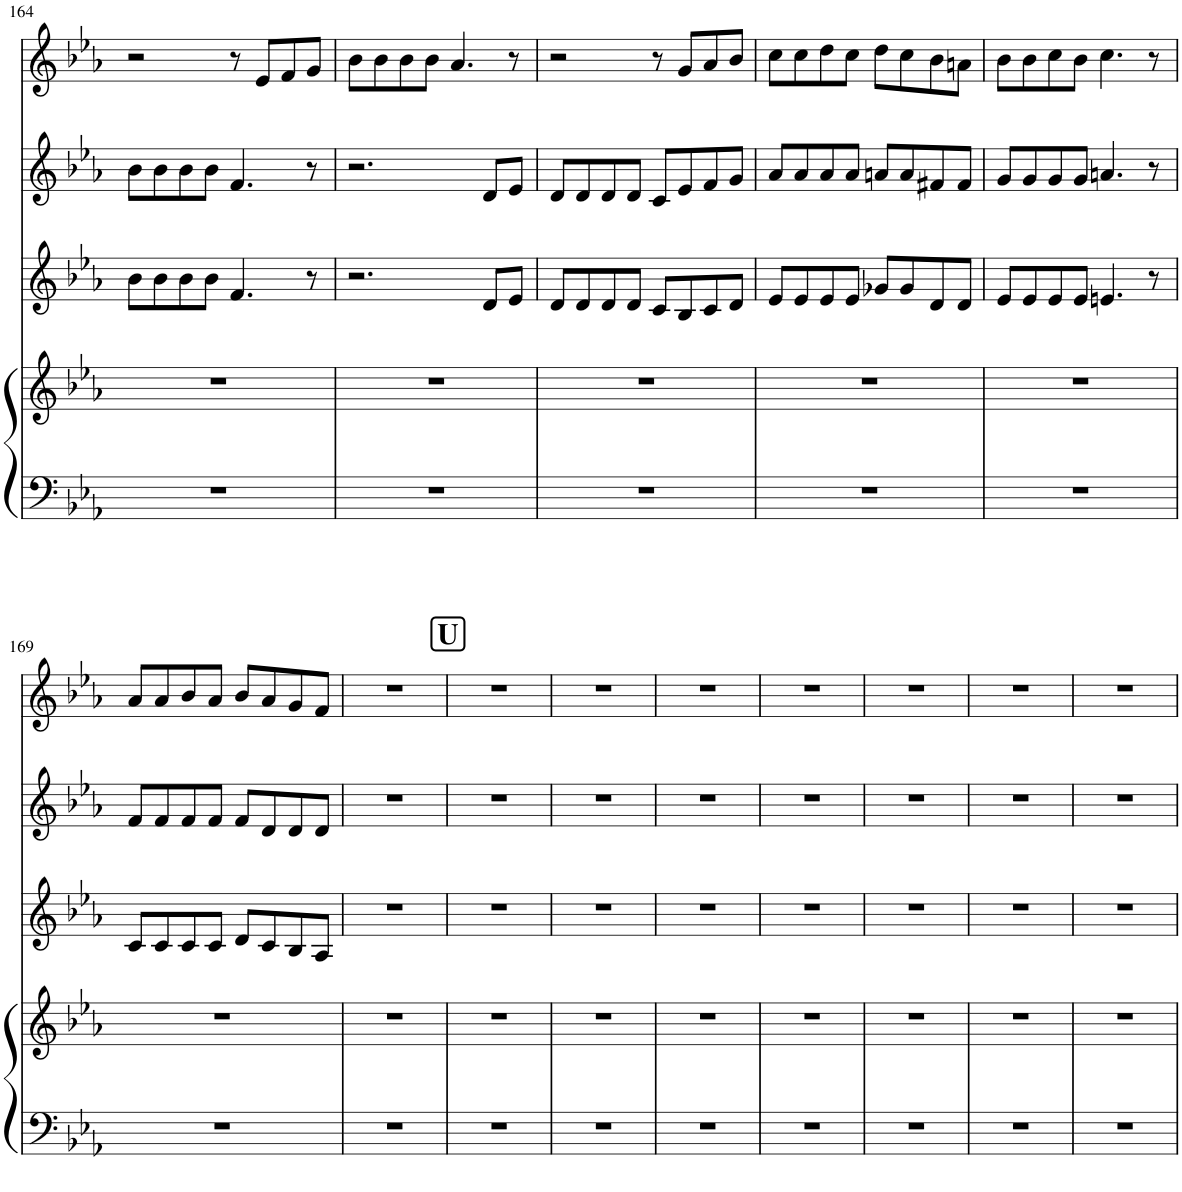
**kern	**kern	**kern	**kern	**kern
*part4	*part4	*part3	*part2	*part1
*staff5	*staff4	*staff3	*staff2	*staff1
*I"Piano	*	*I"Piano	*I"Piano	*I"Piano
*I'Pno	*	*I'Pno	*I'Pno	*I'Pno
!!LO:PB:g=z
*clefF4	*clefG2	*clefG2	*clefG2	*clefG2
*k[b-e-a-]	*k[b-e-a-]	*k[b-e-a-]	*k[b-e-a-]	*k[b-e-a-]
*M4/4	*M4/4	*M4/4	*M4/4	*M4/4
*met(c)	*met(c)	*met(c)	*met(c)	*met(c)
=164	=164	=164	=164	=164
1r	1r	8b-\L	8b-\L	2r
.	.	8b-\	8b-\	.
.	.	8b-\	8b-\	.
.	.	8b-\J	8b-\J	.
.	.	4.f/	4.f/	8r
.	.	.	.	8e-/L
.	.	.	.	8f/
.	.	8r	8r	8g/J
=165	=165	=165	=165	=165
1r	1r	2.r	2.r	8b-\L
.	.	.	.	8b-\
.	.	.	.	8b-\
.	.	.	.	8b-\J
.	.	.	.	4.a-/
.	.	8d/L	8d/L	.
.	.	8e-/J	8e-/J	8r
=166	=166	=166	=166	=166
1r	1r	8d/L	8d/L	2r
.	.	8d/	8d/	.
.	.	8d/	8d/	.
.	.	8d/J	8d/J	.
.	.	8c/L	8c/L	8r
.	.	8B-/	8e-/	8g/L
.	.	8c/	8f/	8a-/
.	.	8d/J	8g/J	8b-/J
=167	=167	=167	=167	=167
1r	1r	8e-/L	8a-/L	8cc\L
.	.	8e-/	8a-/	8cc\
.	.	8e-/	8a-/	8dd\
.	.	8e-/J	8a-/J	8cc\J
.	.	8g-X/L	8an/L	8dd\L
.	.	8g-/	8a/	8cc\
.	.	8d/	8f#X/	8b-\
.	.	8d/J	8f#/J	8an\J
=168	=168	=168	=168	=168
1r	1r	8e-/L	8g/L	8b-\L
.	.	8e-/	8g/	8b-\
.	.	8e-/	8g/	8cc\
.	.	8e-/J	8g/J	8b-\J
.	.	4.en/	4.an/	4.cc\
.	.	8r	8r	8r
!!LO:LB:g=z
=169	=169	=169	=169	=169
1r	1r	8c/L	8f/L	8a-/L
.	.	8c/	8f/	8a-/
.	.	8c/	8f/	8b-/
.	.	8c/J	8f/J	8a-/J
.	.	8d/L	8f/L	8b-/L
.	.	8c/	8d/	8a-/
.	.	8B-/	8d/	8g/
.	.	8A-/J	8d/J	8f/J
=170	=170	=170	=170	=170
1r	1r	1r	1r	1r
!!LO:REH:place=s1:a:B:cj:fs=14:t=U
=171	=171	=171	=171	=171
1r	1r	1r	1r	1r
=172	=172	=172	=172	=172
1r	1r	1r	1r	1r
=173	=173	=173	=173	=173
1r	1r	1r	1r	1r
=174	=174	=174	=174	=174
1r	1r	1r	1r	1r
=175	=175	=175	=175	=175
1r	1r	1r	1r	1r
=176	=176	=176	=176	=176
1r	1r	1r	1r	1r
=177	=177	=177	=177	=177
1r	1r	1r	1r	1r
=	=	=	=	=
*-	*-	*-	*-	*-
